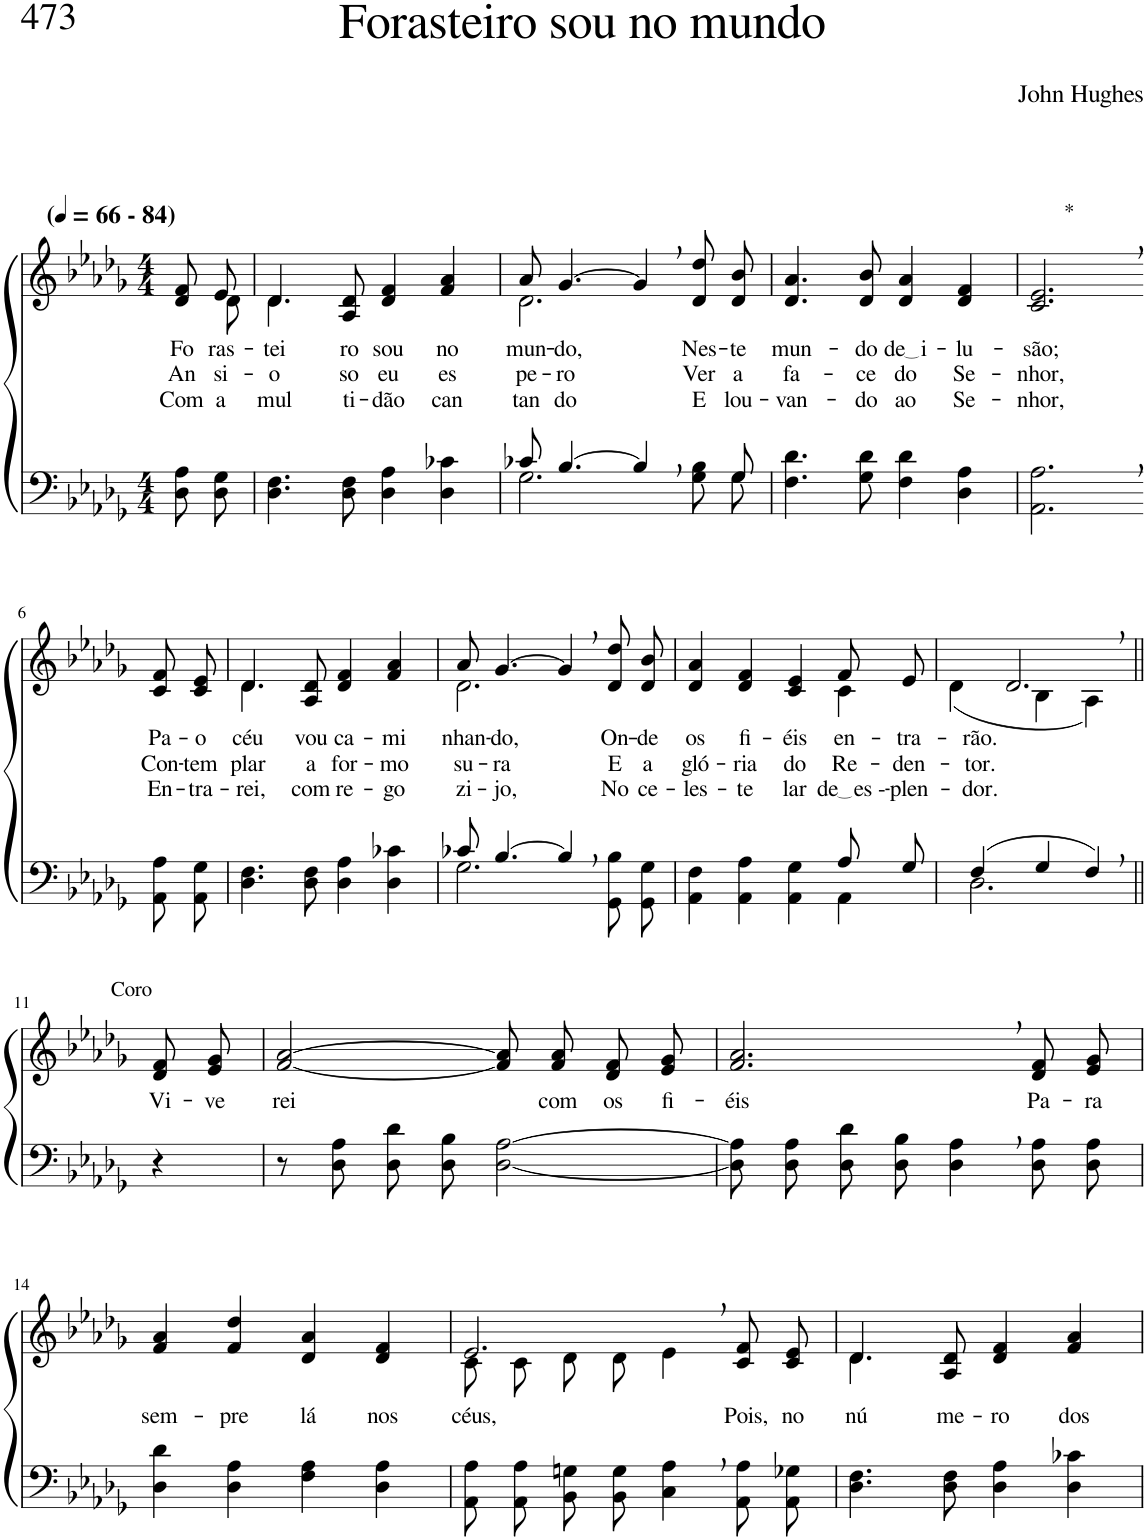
**kern	**kern	**text	**text	**text
*part2	*part1	*part1	*part1	*part1
*staff2	*staff1	*staff1	*staff1	*staff1
*I"Parte III e IV	*I"Parte I e II	*	*	*
*clefF4	*clefG2	*	*	*
*Trd-1c-2	*Trd-1c-2	*	*	*
*k[b-e-a-d-g-]	*k[b-e-a-d-g-]	*	*	*
*M4/4	*M4/4	*	*	*
*MM66	*MM66	*	*	*
=1	=1	=1	=1	=1
!	!LO:TX:a:B:t=(	!	!	!
!	!LO:TX:a:B:t=- 84)	!	!	!
!	!	!LO:LY:b	!LO:LY:b	!LO:LY:b
*	*^	*	*	*
8D-\ 8A-\L	8d-/ 8f/L	8ryy	Fo-	An-	Com
!	!	!	!LO:LY:b	!LO:LY:b	!LO:LY:b
8D-\ 8G-\J	8e-/J	8d-\	-ras-	-si-	a
=2	=2	=2	=2	=2	=2
!	!	!	!LO:LY:b	!LO:LY:b	!LO:LY:b
4.D-\ 4.F\	4.d-/	4.d-\	-tei-	-o-	mul-
!	!	!	!LO:LY:b	!LO:LY:b	!LO:LY:b
8D-\ 8F\	8A-/ 8d-/	2ryy	-ro	-so	-ti-
!	!	!	!LO:LY:b	!LO:LY:b	!LO:LY:b
4D-\ 4A-\	4d-/ 4f/	.	sou	eu	-dão
!	!	!	!LO:LY:b	!LO:LY:b	!LO:LY:b
4D-\ 4c-X\	4f/ 4a-/	.	no	es-	can-
.	.	8ryy	.	.	.
=3	=3	=3	=3	=3	=3
*^	*	*	*	*	*
!	!	!	!	!LO:LY:b	!LO:LY:b	!LO:LY:b
8c-X/	2.G-\	8a-/	2.d-\	mun-	pe-	-tan
!	!	!	!	!LO:LY:b	!LO:LY:b	!LO:LY:b
[4.B-/	.	[4.g-/	.	do,	-ro	do
4B-,/]	.	4g-,/]	.	.	.	.
!	!	!	!	!LO:LY:b	!LO:LY:b	!LO:LY:b
8ryy	8G-\ 8B-\L	8d-/ 8dd-/L	4ryy	Nes-	Ver	E
!	!	!	!	!LO:LY:b	!LO:LY:b	!LO:LY:b
8G-/	8G-\J	8d-/ 8b-/J	.	-te	a	lou-
*	*	*v	*v	*	*	*
=4	=4	=4	=4	=4	=4
!	!	!	!LO:LY:b	!LO:LY:b	!LO:LY:b
*v	*v	*	*	*	*
4.F\ 4.d-\	4.d-/ 4.a-/	mun-	fa-	-van-
!	!	!LO:LY:b	!LO:LY:b	!LO:LY:b
8G-\ 8d-\	8d-/ 8b-/	-do	-ce	-do
!	!	!LO:LY:b	!LO:LY:b	!LO:LY:b
4F\ 4d-\	4d-/ 4a-/	de i	do	ao
!	!	!LO:LY:b	!LO:LY:b	!LO:LY:b
4D-\ 4A-\	4d-/ 4f/	-lu-	Se-	Se-
=5	=5	=5	=5	=5
!	!LO:TX:a:t=*	!	!	!
!	!	!LO:LY:b	!LO:LY:b	!LO:LY:b
2.AA-\, 2.A-\,	2.c/, 2.e-/,	-são;	-nhor,	-nhor,
!!LO:LB:g=z
=6-	=6-	=6-	=6-	=6-
!	!	!LO:LY:b	!LO:LY:b	!LO:LY:b
8AA-\ 8A-\L	8c/ 8f/L	Pa-	Con-	En-
!	!	!LO:LY:b	!LO:LY:b	!LO:LY:b
8AA-\ 8G-\J	8c/ 8e-/J	-o	-tem-	-tra-
=7	=7	=7	=7	=7
!	!	!	!	!LO:LY:b
*	*^	*	*	*
!	!	!	!LO:LY:b	!LO:LY:b	!
4.D-\ 4.F\	4.d-/	4.d-\	-céu	-plar	-rei,
!	!	!	!LO:LY:b	!LO:LY:b	!LO:LY:b
8D-\ 8F\	8A-/ 8d-/	2ryy	vou	a	com
!	!	!	!LO:LY:b	!LO:LY:b	!LO:LY:b
4D-\ 4A-\	4d-/ 4f/	.	ca-	for-	re-
!	!	!	!LO:LY:b	!LO:LY:b	!LO:LY:b
4D-\ 4c-X\	4f/ 4a-/	.	-mi-	-mo-	-go-
.	.	8ryy	.	.	.
=8	=8	=8	=8	=8	=8
*^	*	*	*	*	*
!	!	!	!	!LO:LY:b	!LO:LY:b	!LO:LY:b
8c-X/	2.G-\	8a-/	2.d-\	-nhan-	-su-	-zi-
!	!	!	!	!LO:LY:b	!LO:LY:b	!LO:LY:b
[4.B-/	.	[4.g-/	.	-do,	-ra	-jo,
4B-,/]	.	4g-,/]	.	.	.	.
!	!	!	!	!LO:LY:b	!LO:LY:b	!LO:LY:b
4ryy	8GG-/ 8B-/L	8d-/ 8dd-/L	4ryy	On-	E	No
!	!	!	!	!LO:LY:b	!LO:LY:b	!LO:LY:b
.	8GG-/ 8G-/J	8d-/ 8b-/J	.	-de	a	ce-
=9	=9	=9	=9	=9	=9	=9
!	!	!	!	!LO:LY:b	!LO:LY:b	!LO:LY:b
2.ryy	4AA-\ 4F\	4d-/ 4a-/	2.ryy	os	gló-	-les-
!	!	!	!	!LO:LY:b	!LO:LY:b	!LO:LY:b
.	4AA-\ 4A-\	4d-/ 4f/	.	fi-	-ria	-te
!	!	!	!	!LO:LY:b	!LO:LY:b	!LO:LY:b
.	4AA-\ 4G-\	4c/ 4e-/	.	-éis	do	lar
!	!	!	!	!	!	!LO:LY:b
!	!	!	!	!LO:LY:b	!LO:LY:b	!
8A-/L	4AA-\	8f/L	4c\	en-	Re-	de es -
!	!	!	!	!LO:LY:b	!LO:LY:b	!LO:LY:b
8G-/J	.	8e-/J	.	-tra-	-den-	-plen-
=10	=10	=10	=10	=10	=10	=10
!	!	!	!	!LO:LY:b	!LO:LY:b	!LO:LY:b
(4F/	2.D-\	2.d-,/	(4d-\	-rão.	-tor.	-dor.
4G-/	.	.	4B-\	.	.	.
4F,/)	.	.	4A-\)	.	.	.
*v	*v	*	*	*	*	*
!!LO:LB:g=z
=11||	=11||	=11||	=11||	=11||	=11||
!	!LO:TX:a:t=Coro	!	!	!	!
!	!	!	!LO:LY:b	!	!
*	*v	*v	*	*	*
4r	8d-/ 8f/L	Vi-	.	.
!	!	!LO:LY:b	!	!
.	8e-/ 8g-/J	-ve	.	.
=12	=12	=12	=12	=12
!	!	!LO:LY:b	!	!
8r	[2f/ [2a-/	rei	.	.
8D-\ 8A-\	.	.	.	.
8D-\ 8d-\L	.	.	.	.
8D-\ 8B-\J	.	.	.	.
[2D-\ [2A-\	8f]/ 8a-]/L	.	.	.
!	!	!LO:LY:b	!	!
.	8f/ 8a-/J	com	.	.
!	!	!LO:LY:b	!	!
.	8d-/ 8f/L	os	.	.
!	!	!LO:LY:b	!	!
.	8e-/ 8g-/J	fi-	.	.
=13	=13	=13	=13	=13
!	!	!LO:LY:b	!	!
8D-]\ 8A-]\L	2.f/, 2.a-/,	-éis	.	.
8D-\ 8A-\J	.	.	.	.
8D-\ 8d-\L	.	.	.	.
8D-\ 8B-\J	.	.	.	.
4D-\, 4A-\,	.	.	.	.
!	!	!LO:LY:b	!	!
8D-\ 8A-\L	8d-/ 8f/L	Pa-	.	.
!	!	!LO:LY:b	!	!
8D-\ 8A-\J	8e-/ 8g-/J	-ra	.	.
!!LO:LB:g=z
=14	=14	=14	=14	=14
!	!	!LO:LY:b	!	!
4D-\ 4d-\	4f/ 4a-/	sem-	.	.
!	!	!LO:LY:b	!	!
4D-\ 4A-\	4f/ 4dd-/	-pre	.	.
!	!	!LO:LY:b	!	!
4F\ 4A-\	4d-/ 4a-/	lá	.	.
!	!	!LO:LY:b	!	!
4D-\ 4A-\	4d-/ 4f/	nos	.	.
=15	=15	=15	=15	=15
*	*^	*	*	*
!	!	!	!LO:LY:b	!	!
8AA-\ 8A-\L	2.e-,/	8c\L	céus,	.	.
8AA-\ 8A-\J	.	8c\J	.	.	.
8BB-\ 8Gn\L	.	8d-\L	.	.	.
8BB-\ 8G\J	.	8d-\J	.	.	.
4C\, 4A-\,	.	4e-\	.	.	.
!	!	!	!LO:LY:b	!	!
8AA-\ 8A-\L	8c/ 8f/L	4ryy	Pois,	.	.
!	!	!	!LO:LY:b	!	!
8AA-\ 8G-X\J	8c/ 8e-/J	.	no	.	.
=16	=16	=16	=16	=16	=16
!	!	!	!LO:LY:b	!	!
4.D-\ 4.F\	4.d-/	4.d-\	nú-	.	.
!	!	!	!LO:LY:b	!	!
8D-\ 8F\	8A-/ 8d-/	2ryy	me-	.	.
!	!	!	!LO:LY:b	!	!
4D-\ 4A-\	4d-/ 4f/	.	-ro	.	.
!	!	!	!LO:LY:b	!	!
4D-\ 4c-X\	4f/ 4a-/	.	dos	.	.
.	.	8ryy	.	.	.
*	*v	*v	*	*	*
=	=	=	=	=
*-	*-	*-	*-	*-
